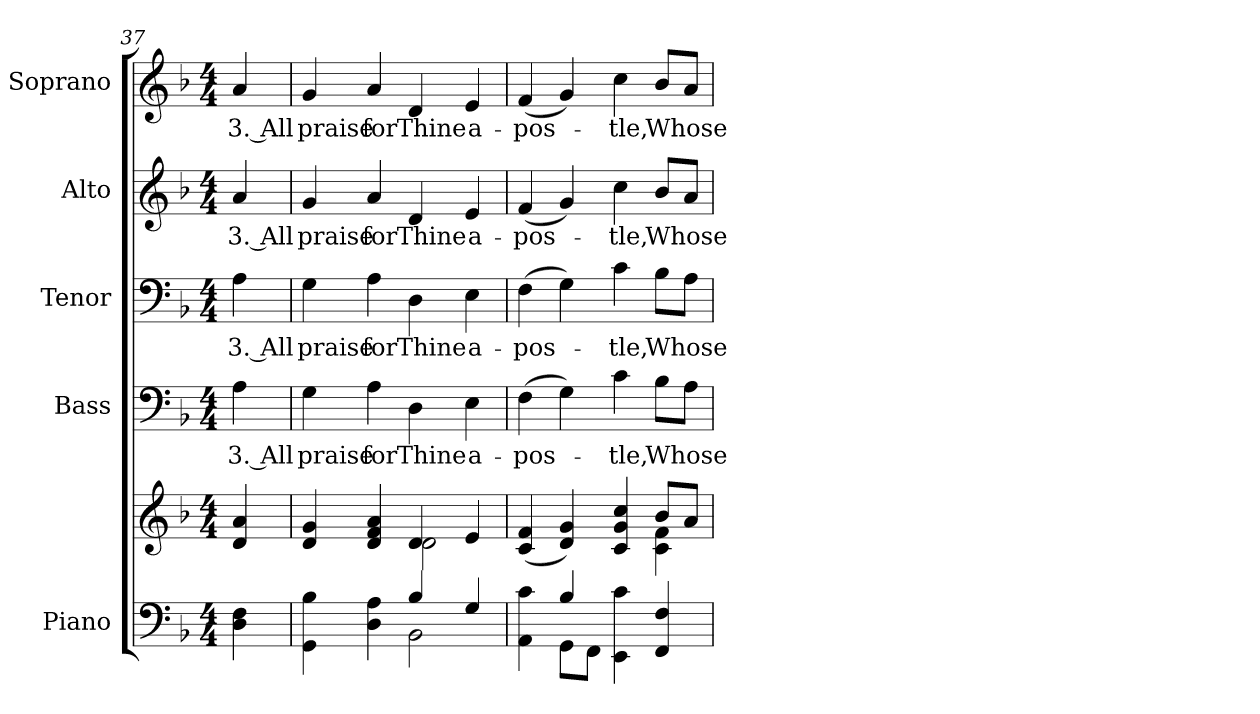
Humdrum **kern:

**kern	**kern	**kern	**text	**kern	**text	**kern	**text	**kern	**text
*part5	*part5	*part4	*part4	*part3	*part3	*part2	*part2	*part1	*part1
*staff6	*staff5	*staff4	*staff4	*staff3	*staff3	*staff2	*staff2	*staff1	*staff1
*I"Piano	*	*I"Bass	*	*I"Tenor	*	*I"Alto	*	*I"Soprano	*
*I'Pno.	*	*I'B.	*	*I'T.	*	*I'A.	*	*I'S.	*
*clefF4	*clefG2	*clefF4	*	*clefF4	*	*clefG2	*	*clefG2	*
*k[b-]	*k[b-]	*k[b-]	*	*k[b-]	*	*k[b-]	*	*k[b-]	*
*F:	*F:	*F:	*	*F:	*	*F:	*	*F:	*
*M4/4	*M4/4	*M4/4	*	*M4/4	*	*M4/4	*	*M4/4	*
=37	=37	=37	=37	=37	=37	=37	=37	=37	=37
!	!	!	!LO:LY:b:color=#000000	!	!	!	!	!	!
!	!	!	!	!	!LO:LY:b:color=#000000	!	!	!	!
!	!	!	!	!	!	!	!LO:LY:b:color=#000000	!	!
!	!	!	!	!	!	!	!	!	!LO:LY:b:color=#000000
4Di\ 4Fi	4di/ 4ai	4Ai\	3. All	4Ai\	3. All	4ai/	3. All	4ai/	3. All
!!LO:PB:g=z
=38	=38	=38	=38	=38	=38	=38	=38	=38	=38
*^	*^	*	*	*	*	*	*	*	*
!	!	!	!	!	!LO:LY:b:color=#000000	!	!	!	!	!	!
!	!	!	!	!	!	!	!LO:LY:b:color=#000000	!	!	!	!
!	!	!	!	!	!	!	!	!	!LO:LY:b:color=#000000	!	!
!	!	!	!	!	!	!	!	!	!	!	!LO:LY:b:color=#000000
4GGi\ 4B-i	2ryy	4di/ 4gi	2ryy	4Gi\	praise	4Gi\	praise	4gi/	praise	4gi/	praise
!	!	!	!	!	!LO:LY:b:color=#000000	!	!	!	!	!	!
!	!	!	!	!	!	!	!LO:LY:b:color=#000000	!	!	!	!
!	!	!	!	!	!	!	!	!	!LO:LY:b:color=#000000	!	!
!	!	!	!	!	!	!	!	!	!	!	!LO:LY:b:color=#000000
4Di\ 4Ai	.	4di/ 4fi 4ai	.	4Ai\	for	4Ai\	for	4ai/	for	4ai/	for
!	!	!	!	!	!LO:LY:b:color=#000000	!	!	!	!	!	!
!	!	!	!	!	!	!	!LO:LY:b:color=#000000	!	!	!	!
!	!	!	!	!	!	!	!	!	!LO:LY:b:color=#000000	!	!
!	!	!	!	!	!	!	!	!	!	!	!LO:LY:b:color=#000000
4B-i/	2BB-i\	4di/	2di\	4Di\	Thine	4Di\	Thine	4di/	Thine	4di/	Thine
!	!	!	!	!	!LO:LY:b:color=#000000	!	!	!	!	!	!
!	!	!	!	!	!	!	!LO:LY:b:color=#000000	!	!	!	!
!	!	!	!	!	!	!	!	!	!LO:LY:b:color=#000000	!	!
!	!	!	!	!	!	!	!	!	!	!	!LO:LY:b:color=#000000
4Gi/	.	4ei/	.	4Ei\	a-	4Ei\	a-	4ei/	a-	4ei/	a-
=39	=39	=39	=39	=39	=39	=39	=39	=39	=39	=39	=39
!	!	!	!	!	!LO:LY:b:color=#000000	!	!	!	!	!	!
!	!	!	!	!	!	!	!LO:LY:b:color=#000000	!	!	!	!
!	!	!	!	!	!	!	!	!	!LO:LY:b:color=#000000	!	!
!	!	!	!	!	!	!	!	!	!	!	!LO:LY:b:color=#000000
4AAi\ 4ci	4ryy	(4ci/ 4fi	2ryy	(4Fi\	-pos-	(4Fi\	-pos-	(4fi/	-pos-	(4fi/	-pos-
4B-i/	8GGi\L	4di/ 4gi)	.	4Gi\)	.	4Gi\)	.	4gi/)	.	4gi/)	.
.	8FFi\J	.	.	.	.	.	.	.	.	.	.
!	!	!	!	!	!LO:LY:b:color=#000000	!	!	!	!	!	!
!	!	!	!	!	!	!	!LO:LY:b:color=#000000	!	!	!	!
!	!	!	!	!	!	!	!	!	!LO:LY:b:color=#000000	!	!
!	!	!	!	!	!	!	!	!	!	!	!LO:LY:b:color=#000000
4EEi\ 4ci	2ryy	4ci/ 4gi 4cci	4ryy	4ci\	-tle,	4ci\	-tle,	4cci\	-tle,	4cci\	-tle,
!	!	!	!	!	!LO:LY:b:color=#000000	!	!	!	!	!	!
!	!	!	!	!	!	!	!LO:LY:b:color=#000000	!	!	!	!
!	!	!	!	!	!	!	!	!	!LO:LY:b:color=#000000	!	!
!	!	!	!	!	!	!	!	!	!	!	!LO:LY:b:color=#000000
4FFi/ 4Fi	.	8b-i/L	4ci\ 4fi	8B-i\L	Whose	8B-i\L	Whose	8b-i/L	Whose	8b-i/L	Whose
.	.	8ai/J	.	8Ai\J	.	8Ai\J	.	8ai/J	.	8ai/J	.
*v	*v	*	*	*	*	*	*	*	*	*	*
*	*v	*v	*	*	*	*	*	*	*	*
=	=	=	=	=	=	=	=	=	=
*-	*-	*-	*-	*-	*-	*-	*-	*-	*-
